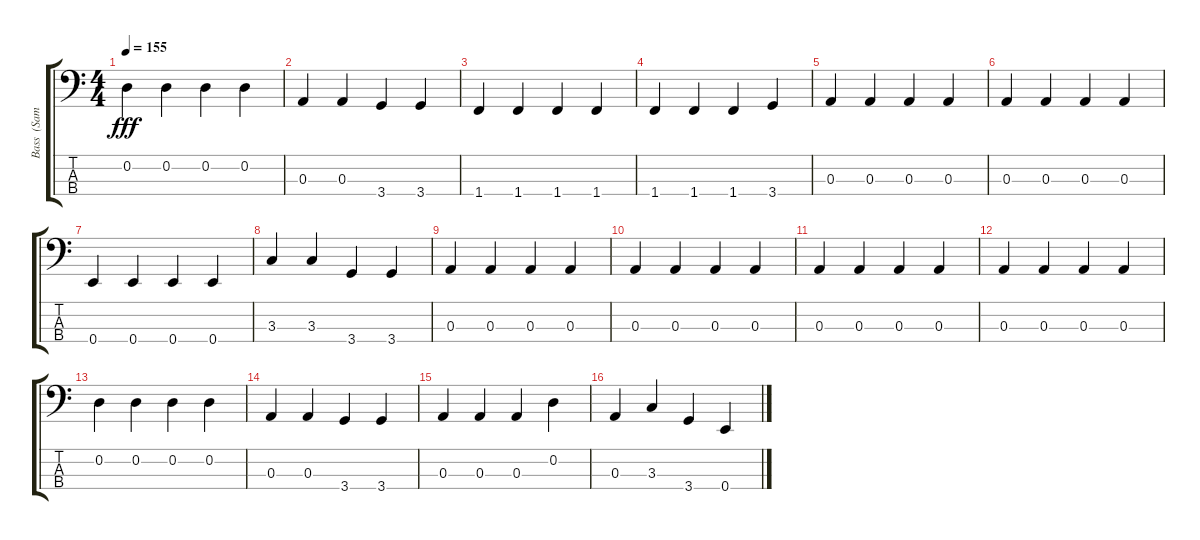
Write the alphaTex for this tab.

\track ("Bass  (Sami)" "Bass  (Sam") {instrument electricbassfinger}
\staff {score tabs}
\tuning (G2 D2 A1 E1) {hide}
\ts (4 4)
\tempo 155
\clef f4
\ks c
0.2.4{dy fff} 0.2.4 0.2.4 0.2.4 |
0.3.4 0.3.4 3.4.4 3.4.4 |
1.4.4 1.4.4 1.4.4 1.4.4 |
1.4.4 1.4.4 1.4.4 3.4.4 |
0.3.4 0.3.4 0.3.4 0.3.4 |
0.3.4 0.3.4 0.3.4 0.3.4 |
0.4.4 0.4.4 0.4.4 0.4.4 |
3.3.4 3.3.4 3.4.4 3.4.4 |
0.3.4 0.3.4 0.3.4 0.3.4 |
0.3.4 0.3.4 0.3.4 0.3.4 |
0.3.4 0.3.4 0.3.4 0.3.4 |
0.3.4 0.3.4 0.3.4 0.3.4 |
0.2.4 0.2.4 0.2.4 0.2.4 |
0.3.4 0.3.4 3.4.4 3.4.4 |
0.3.4 0.3.4 0.3.4 0.2.4 |
0.3.4 3.3.4 3.4.4 0.4.4
